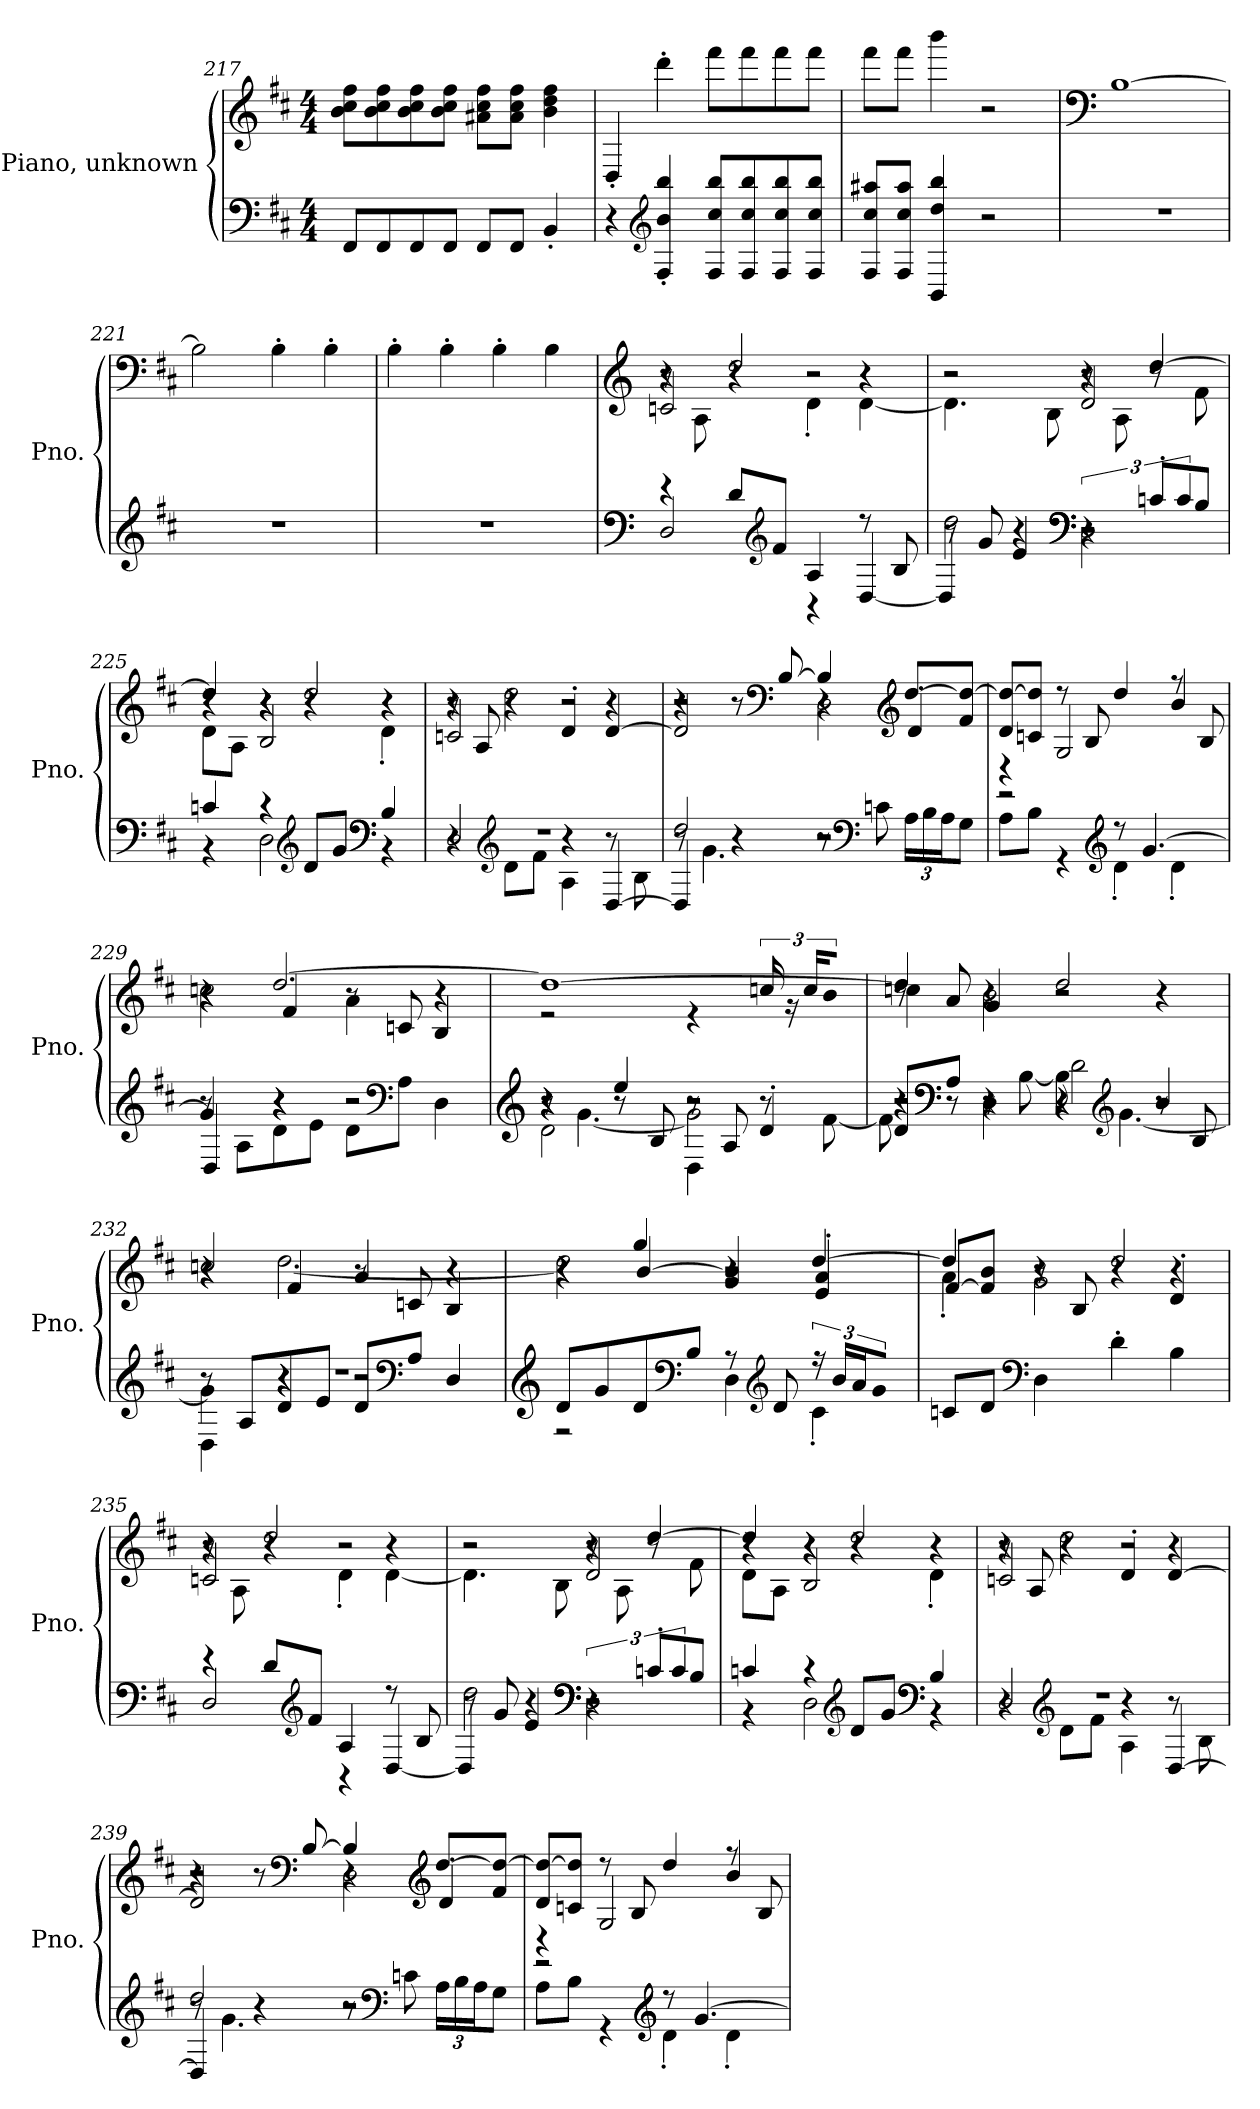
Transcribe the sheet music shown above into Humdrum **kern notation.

**kern	**kern
*part1	*part1
*staff2	*staff1
*I"Piano, unknown	*
*I'Pno.	*
*clefF4	*clefG2
*k[f#c#]	*k[f#c#]
*M4/4	*M4/4
=217	=217
8FF#/L	8b\ 8cc#\ 8ff#\L
8FF#/	8b\ 8cc#\ 8ff#\
8FF#/	8b\ 8cc#\ 8ff#\
8FF#/J	8b\ 8cc#\ 8ff#\J
8FF#/L	8a#X\ 8cc#\ 8ff#\L
8FF#/J	8a#\ 8cc#\ 8ff#\J
4BB'/	4b\ 4dd\ 4ff#\
!!LO:LB:g=z
=218	=218
4r	4D'/
*clefG2	*
4F#/' 4b/' 4bb/'	4ddd'\
8F#/ 8cc#/ 8bb/L	8fff#\L
8F#/ 8cc#/ 8bb/	8fff#\
8F#/ 8cc#/ 8bb/	8fff#\
8F#/ 8cc#/ 8bb/J	8fff#\J
=219	=219
8F#/ 8cc#/ 8aa#X/L	8fff#\L
8F#/ 8cc#/ 8aa#/J	8fff#\J
4BB/ 4dd/ 4bb/	4bbb\
2r	2r
=220	=220
*	*clefF4
1r	[1B
=221	=221
1r	2B\]
.	4B'\
.	4B'\
=222	=222
1r	4B'\
.	4B'\
.	4B'\
.	4B\
=223	=223
*clefF4	*clefG2
*^	*^
*	*	*	*^
4r	2D/	4r	8r	2cn/
.	.	.	8A\	.
8d/L	.	2dd/	4r	.
*clefG2	*	*	*	*
8f#/J	.	.	.	.
4A/	4r	.	4d'\	2r
8r	[4D/	4r	[4d\	.
8B/	.	.	.	.
!!LO:LB:g=z	!!	!!
=224	=224	=224	=224	=224
*	*^	*	*	*
8r	2dd\	4D/]	2r	4.d\]	2r
8g/	.	.	.	.	.
4e/	.	4r	.	.	.
.	.	.	.	8B\	.
*clefF4	*	*	*	*	*
3r	2D\	4r	4r	8r	2d/
.	.	.	.	8A\	.
.	.	8cn'/L	[4dd/	8r	.
6c'/	.	.	.	.	.
.	.	8B/J	.	8f#\	.
*	*v	*v	*	*	*
=225	=225	=225	=225	=225
4cn/	4r	4dd/]	8d\L	4r
.	.	.	8A\J	.
4r	2D\	4r	4r	2B/
*clefG2	*	*	*	*
8d/L	.	2dd/	4r	.
8g/J	.	.	.	.
*clefF4	*	*	*	*
4B/	4r	.	4d'\	4r
=226	=226	=226	=226	=226
*	*^	*	*	*
1r	4r	2D/	8r	4r	2cn/
.	.	.	8A/	.	.
*clefG2	*	*	*	*	*
.	8d\L	.	4r	2dd\	.
.	8f#\J	.	.	.	.
.	4A\	4r	4d'/	.	2r
.	8r	[4D/	[4d/	4r	.
.	8B\	.	.	.	.
!!LO:PB:g=z	!!	!!
=227	=227	=227	=227	=227	=227
2dd/	8r	4D/]	2d/]	2r	4r
.	4.g\	.	.	.	.
.	.	4r	.	.	8r
*	*	*	*clefF4	*	*
.	.	.	.	.	[8B/
2r	8r	2r	4r	2D\	4B/]
*clefF4	*	*	*	*	*
.	8cn\	.	.	.	.
*	*	*	*clefG2	*	*
*	*Xbrackettup	*	*	*	*
.	24A\LL	.	[8dd/L	.	4d'/
.	24B\	.	.	.	.
.	24A\J	.	.	.	.
.	8G\J	.	8f#/ 8dd/_J	.	.
*	*v	*v	*	*	*
*	*	*	*v	*v
=228	=228	=228	=228
2r	8A\L	8d/ 8dd/_L	4r
.	8B\J	8cn/ 8dd/]J	.
.	4r	8r	2G/
.	.	8B/	.
*clefG2	*	*	*
8r	4d'\	4dd/	.
[4.g/	.	.	.
.	4d'\	8r	4b/
.	.	8B/	.
=229	=229	=229	=229
*	*^	*	*^
4g/]	8r	4D/	4r	2ccn\	4r
.	8A\L	.	.	.	.
4r	8d\	4r	[2.dd/	.	4f#/
.	8e\J	.	.	.	.
2r	8d\L	2r	.	4a\	8r
*clefF4	*	*	*	*	*
.	8A\J	.	.	.	8cn/
.	4D\	.	.	4r	4B/
*v	*v	*v	*	*	*
*	*v	*v	*v
!!LO:LB:g=z
=230	=230
*clefG2	*
*^	*^
*	*^	*	*
*	*	*^	*	*
4r	8r	4r	2d\	1dd_	2r
.	[4.g\	.	.	.	.
4ee/	.	8r	.	.	.
.	.	8B/	.	.	.
2r	2g\]	8r	4D\	.	4r
.	.	8A/	.	.	.
.	.	4d'/	8r	.	24ccn/
.	.	.	.	.	24r
.	.	.	.	.	24cc/KL
.	.	.	[8f#\	.	8b/J
=231	=231	=231	=231	=231	=231
*	*	*	*	*	*^
2r	4r	8d/L	8f#\]	4dd/]	4ccn\	8r
*clefF4	*	*	*	*	*	*
.	.	8A/J	8r	.	.	8a/
.	8r	4r	4D\	4r	2b\	4g/
.	[8B\	.	.	.	.	.
4r	8B\]	4r	2d\	2r	.	2dd/
*clefG2	*	*	*	*	*	*
.	[4.g\	.	.	.	.	.
4b/	.	8r	.	.	4r	.
.	.	8B/	.	.	.	.
=232	=232	=232	=232	=232	=232	=232
1r	4g\]	8r	4D\	2ccn/	4r	4r
.	.	8A/L	.	.	.	.
.	4r	8d/	4r	.	[2.dd\	4f#/
.	.	8e/J	.	.	.	.
.	2r	8d/L	2r	4a/	.	8r
*clefF4	*	*	*	*	*	*
.	.	8A/J	.	.	.	8cn/
.	.	4D/	.	4r	.	4B/
*v	*v	*v	*v	*	*	*
!!LO:LB:g=z	!!	!!
=233	=233	=233	=233
*clefG2	*	*	*
*^	*	*	*
8d/L	2r	4r	2dd\]	4r
8g/	.	.	.	.
8d/	.	4gg/	.	[4b/
*clefF4	*	*	*	*
8B/J	.	.	.	.
8r	4D\	4r	2r	4g/ 4b/]
*clefG2	*	*	*	*
8d/	.	.	.	.
*brackettup	*	*	*	*
24r	4c#'\	[4dd/	.	4e/' 4a/'
24b/LL	.	.	.	.
24a/J	.	.	.	.
8g/J	.	.	.	.
*v	*v	*	*	*
=234	=234	=234	=234
8cn/L	4dd/]	4a'\	[8f#/L
8d/J	.	.	8f#/] 8b/J
*clefF4	*	*	*
4D\	4r	2g\	8r
.	.	.	8B/
4d'\	2dd/	.	4r
4B\	.	4r	4d'/
=235	=235	=235	=235
*^	*	*	*
4r	2D/	4r	8r	2cn/
.	.	.	8A\	.
8d/L	.	2dd/	4r	.
*clefG2	*	*	*	*
8f#/J	.	.	.	.
4A/	4r	.	4d'\	2r
8r	[4D/	4r	[4d\	.
8B/	.	.	.	.
!!LO:LB:g=z	!!	!!
=236	=236	=236	=236	=236
*	*^	*	*	*
8r	2dd\	4D/]	2r	4.d\]	2r
8g/	.	.	.	.	.
4e/	.	4r	.	.	.
.	.	.	.	8B\	.
*clefF4	*	*	*	*	*
3r	2D\	4r	4r	8r	2d/
.	.	.	.	8A\	.
.	.	8cn'/L	[4dd/	8r	.
6c'/	.	.	.	.	.
.	.	8B/J	.	8f#\	.
*	*v	*v	*	*	*
=237	=237	=237	=237	=237
4cn/	4r	4dd/]	8d\L	4r
.	.	.	8A\J	.
4r	2D\	4r	4r	2B/
*clefG2	*	*	*	*
8d/L	.	2dd/	4r	.
8g/J	.	.	.	.
*clefF4	*	*	*	*
4B/	4r	.	4d'\	4r
=238	=238	=238	=238	=238
*	*^	*	*	*
1r	4r	2D/	8r	4r	2cn/
.	.	.	8A/	.	.
*clefG2	*	*	*	*	*
.	8d\L	.	4r	2dd\	.
.	8f#\J	.	.	.	.
.	4A\	4r	4d'/	.	2r
.	8r	[4D/	[4d/	4r	.
.	8B\	.	.	.	.
!!LO:LB:g=z	!!	!!
=239	=239	=239	=239	=239	=239
2dd/	8r	4D/]	2d/]	2r	4r
.	4.g\	.	.	.	.
.	.	4r	.	.	8r
*	*	*	*clefF4	*	*
.	.	.	.	.	[8B/
2r	8r	2r	4r	2D\	4B/]
*clefF4	*	*	*	*	*
.	8cn\	.	.	.	.
*	*	*	*clefG2	*	*
*	*Xbrackettup	*	*	*	*
.	24A\LL	.	[8dd/L	.	4d'/
.	24B\	.	.	.	.
.	24A\J	.	.	.	.
.	8G\J	.	8f#/ 8dd/_J	.	.
*	*v	*v	*	*	*
*	*	*	*v	*v
=240	=240	=240	=240
2r	8A\L	8d/ 8dd/_L	4r
.	8B\J	8cn/ 8dd/]J	.
.	4r	8r	2G/
.	.	8B/	.
*clefG2	*	*	*
8r	4d'\	4dd/	.
[4.g/	.	.	.
.	4d'\	8r	4b/
.	.	8B/	.
*v	*v	*	*
*	*v	*v
=	=
*-	*-
